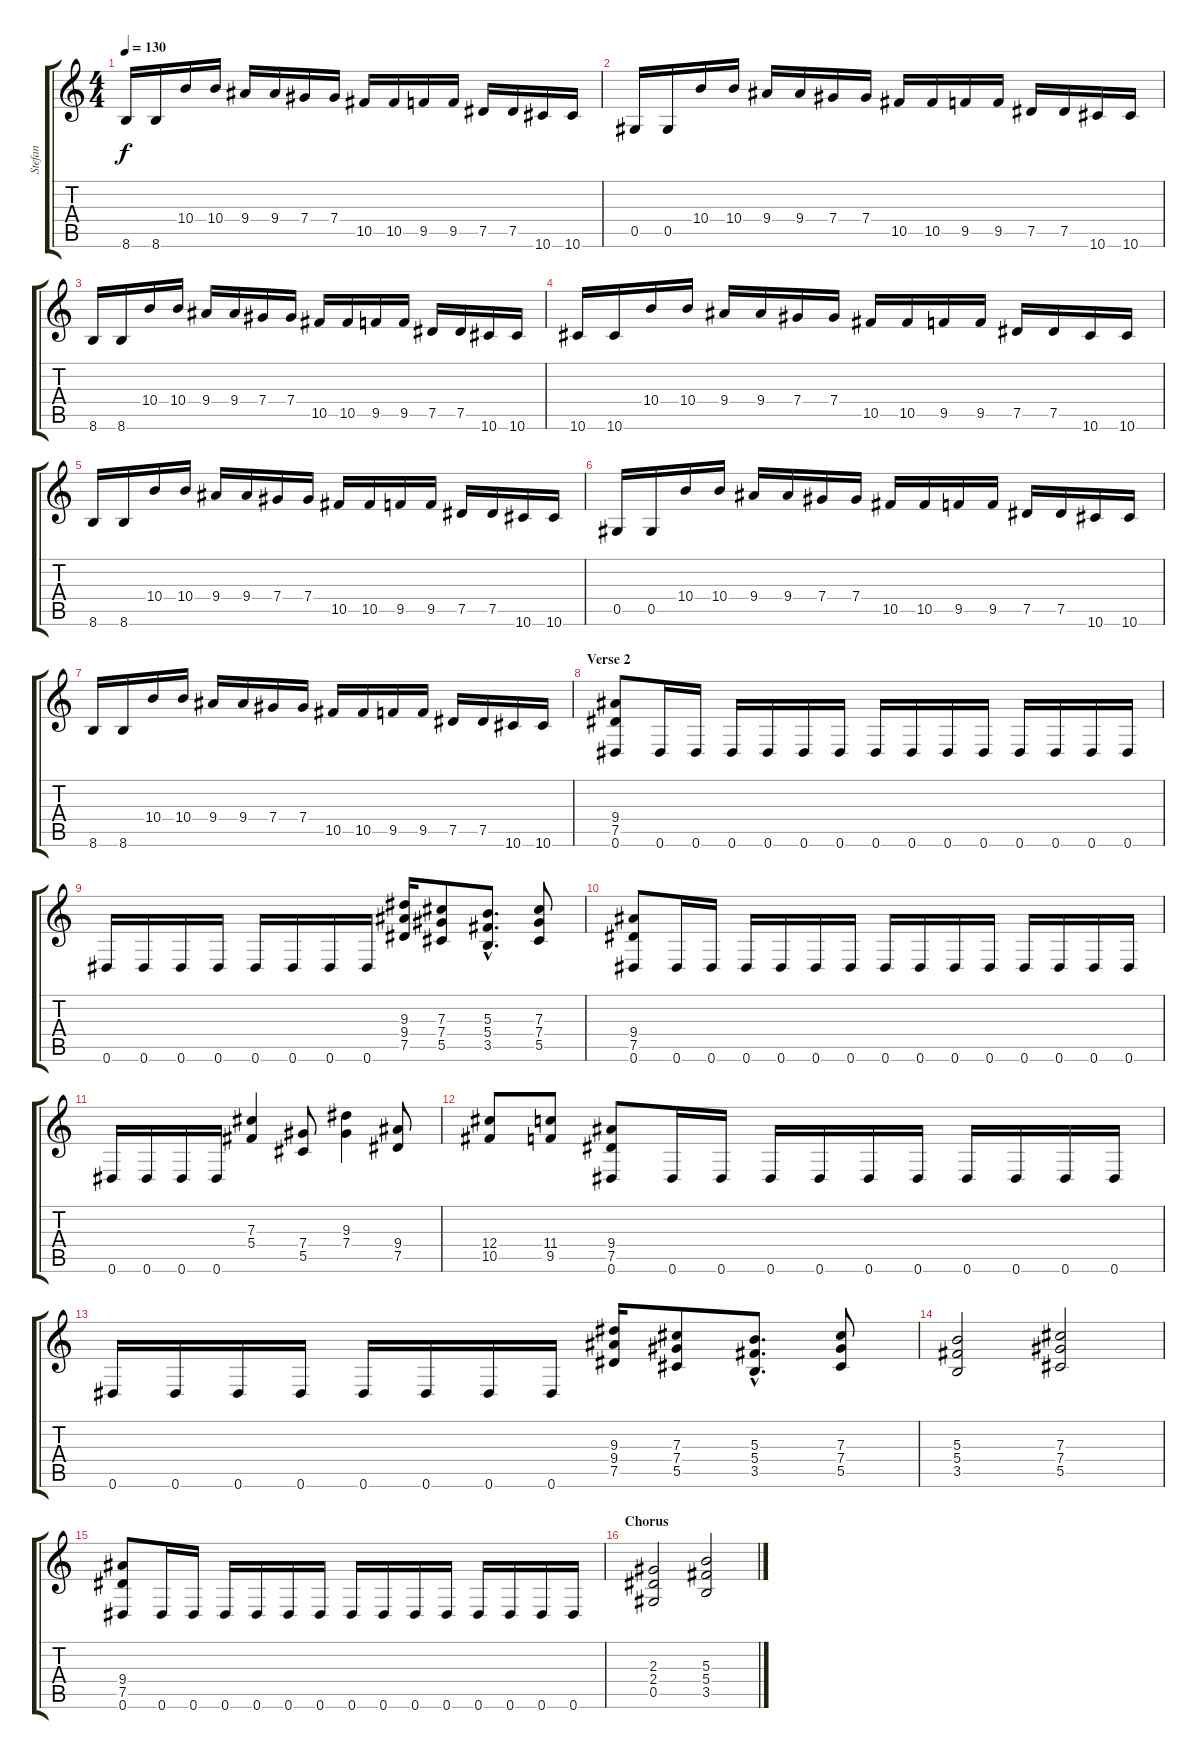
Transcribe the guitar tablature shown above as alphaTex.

\track ("Stefan" "Stefan") {instrument distortionguitar}
\staff {score tabs}
\tuning (Eb4 Bb3 Gb3 Db3 Ab2 Eb2) {hide}
\ts (4 4)
\tempo 130
\clef g2
\ks c
8.6.16{dy f} 8.6.16 10.4.16 10.4.16 9.4.16 9.4.16 7.4.16 7.4.16 10.5.16 10.5.16 9.5.16 9.5.16 7.5.16 7.5.16 10.6.16 10.6.16 |
0.5.16 0.5.16 10.4.16 10.4.16 9.4.16 9.4.16 7.4.16 7.4.16 10.5.16 10.5.16 9.5.16 9.5.16 7.5.16 7.5.16 10.6.16 10.6.16 |
8.6.16 8.6.16 10.4.16 10.4.16 9.4.16 9.4.16 7.4.16 7.4.16 10.5.16 10.5.16 9.5.16 9.5.16 7.5.16 7.5.16 10.6.16 10.6.16 |
10.6.16 10.6.16 10.4.16 10.4.16 9.4.16 9.4.16 7.4.16 7.4.16 10.5.16 10.5.16 9.5.16 9.5.16 7.5.16 7.5.16 10.6.16 10.6.16 |
8.6.16 8.6.16 10.4.16 10.4.16 9.4.16 9.4.16 7.4.16 7.4.16 10.5.16 10.5.16 9.5.16 9.5.16 7.5.16 7.5.16 10.6.16 10.6.16 |
0.5.16 0.5.16 10.4.16 10.4.16 9.4.16 9.4.16 7.4.16 7.4.16 10.5.16 10.5.16 9.5.16 9.5.16 7.5.16 7.5.16 10.6.16 10.6.16 |
8.6.16 8.6.16 10.4.16 10.4.16 9.4.16 9.4.16 7.4.16 7.4.16 10.5.16 10.5.16 9.5.16 9.5.16 7.5.16 7.5.16 10.6.16 10.6.16 |
\section ("" "Verse 2")
(9.4 7.5 0.6).8 0.6.16 0.6.16 0.6.16 0.6.16 0.6.16 0.6.16 0.6.16 0.6.16 0.6.16 0.6.16 0.6.16 0.6.16 0.6.16 0.6.16 |
0.6.16 0.6.16 0.6.16 0.6.16 0.6.16 0.6.16 0.6.16 0.6.16 (9.3 9.4 7.5).16 (7.3 7.4 5.5).8 (5.3{hac} 5.4{hac} 3.5{hac}).8{d} (7.3 7.4 5.5).8 |
(9.4 7.5 0.6).8 0.6.16 0.6.16 0.6.16 0.6.16 0.6.16 0.6.16 0.6.16 0.6.16 0.6.16 0.6.16 0.6.16 0.6.16 0.6.16 0.6.16 |
0.6.16 0.6.16 0.6.16 0.6.16 (7.3 5.4).4 (7.4 5.5).8 (9.3 7.4).4 (9.4 7.5).8 |
(12.4 10.5).8 (11.4 9.5).8 (9.4 7.5 0.6).8 0.6.16 0.6.16 0.6.16 0.6.16 0.6.16 0.6.16 0.6.16 0.6.16 0.6.16 0.6.16 |
0.6.16 0.6.16 0.6.16 0.6.16 0.6.16 0.6.16 0.6.16 0.6.16 (9.3 9.4 7.5).16 (7.3 7.4 5.5).8 (5.3{hac} 5.4{hac} 3.5{hac}).8{d} (7.3 7.4 5.5).8 |
(5.3 5.4 3.5).2 (7.3 7.4 5.5).2 |
(9.4 7.5 0.6).8 0.6.16 0.6.16 0.6.16 0.6.16 0.6.16 0.6.16 0.6.16 0.6.16 0.6.16 0.6.16 0.6.16 0.6.16 0.6.16 0.6.16 |
\section ("" "Chorus")
(2.3 2.4 0.5).2 (5.3 5.4 3.5).2
